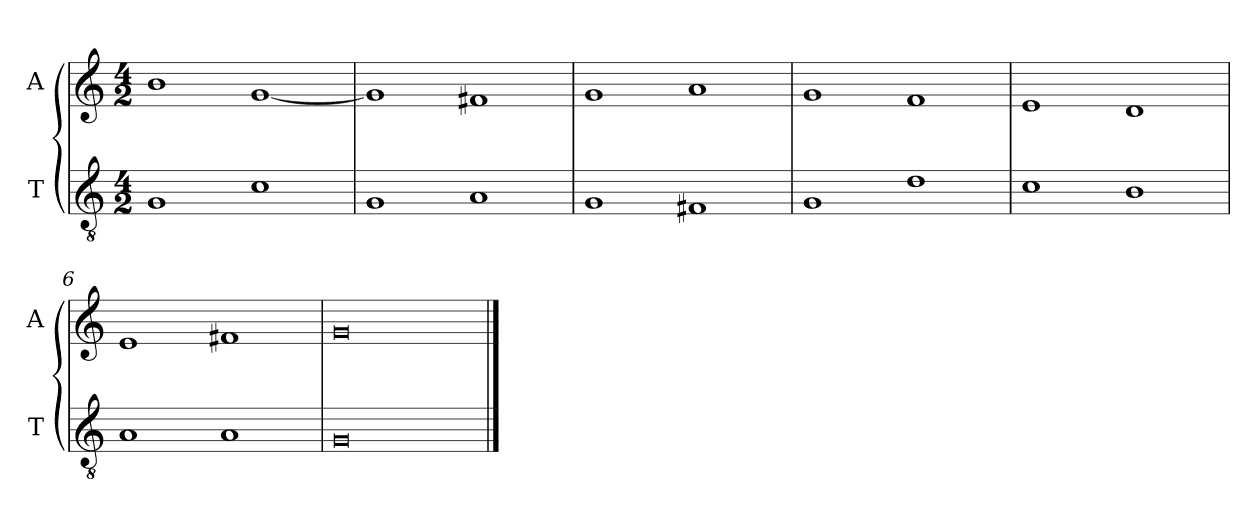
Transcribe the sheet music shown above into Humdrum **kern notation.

**kern	**kern
*part2	*part1
*staff2	*staff1
*I"T	*I"A
*I'T	*I'A
!!LO:PB:g=z
*clefGv2	*clefG2
*ITrd7c12	*
*k[]	*k[]
*C:	*C:
*M4/2	*M4/2
=1	=1
1GGi	1bi
1Ci	[<1gi
=2	=2
1GGi	1gi]
1AAi	1f#Xi
=3	=3
1GGi	1gi
1FF#Xi	1ai
!!LO:LB:g=z
=4	=4
1GGi	1gi
1Di	1fi
=5	=5
1Ci	1ei
1BBi	1di
=6	=6
1AAi	1ei
1AAi	1f#Xi
=7	=7
0GGi	0gi
==	==
*-	*-
